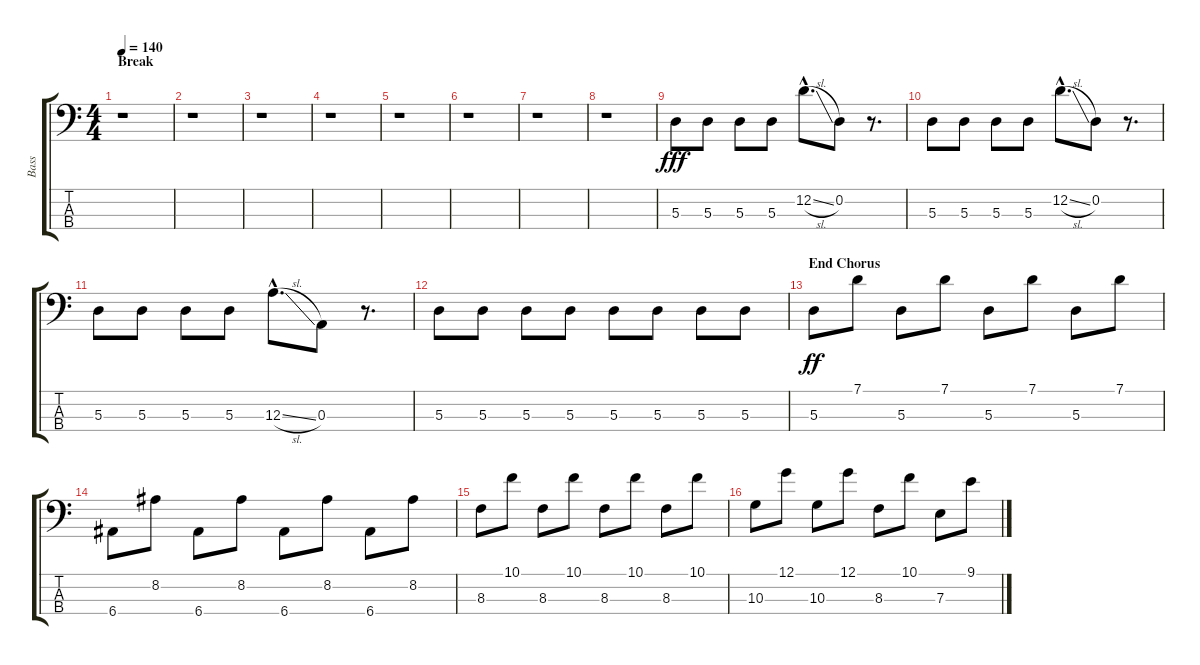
\track ("Bass" "Bass") {instrument electricbasspick}
\staff {score tabs}
\tuning (G2 D2 A1 E1) {hide}
\ts (4 4)
\section ("" "Break")
\tempo 140
\clef f4
\ks c
r.1{dy ff} |
r.1 |
r.1 |
r.1 |
r.1 |
r.1 |
r.1 |
r.1 |
5.3.8{dy fff} 5.3.8 5.3.8 5.3.8 12.2{sl hac}.8{d} 0.2.8 r.8{d} |
5.3.8 5.3.8 5.3.8 5.3.8 12.2{sl hac}.8{d} 0.2.8 r.8{d} |
5.3.8 5.3.8 5.3.8 5.3.8 12.3{sl hac}.8{d} 0.3.8 r.8{d} |
5.3.8 5.3.8 5.3.8 5.3.8 5.3.8 5.3.8 5.3.8 5.3.8 |
\section ("" "End Chorus")
5.3.8{dy ff} 7.1.8 5.3.8 7.1.8 5.3.8 7.1.8 5.3.8 7.1.8 |
6.4.8 8.2.8 6.4.8 8.2.8 6.4.8 8.2.8 6.4.8 8.2.8 |
8.3.8 10.1.8 8.3.8 10.1.8 8.3.8 10.1.8 8.3.8 10.1.8 |
10.3.8 12.1.8 10.3.8 12.1.8 8.3.8 10.1.8 7.3.8 9.1.8
